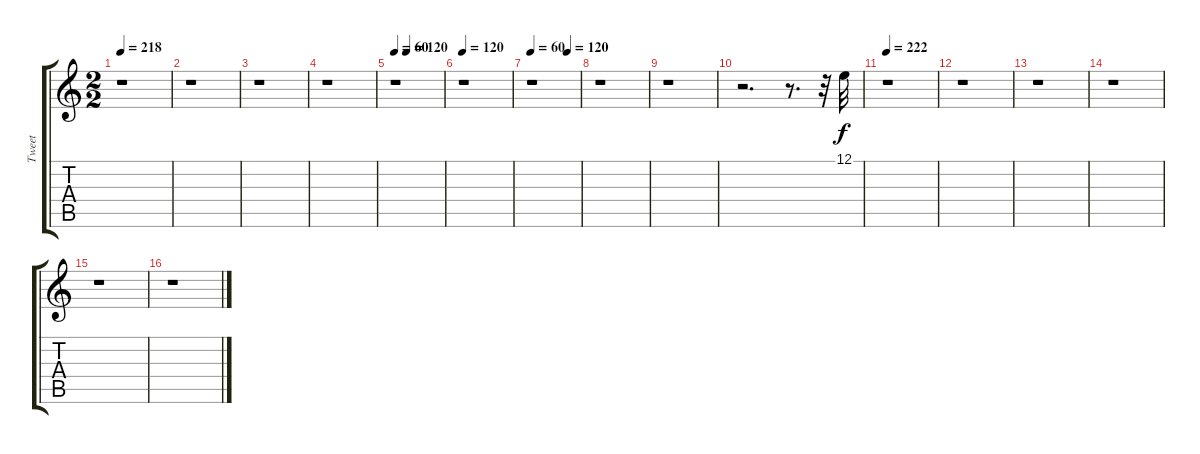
\track ("Tweet" "Tweet") {instrument acousticgrandpiano}
\staff {score tabs}
\tuning (E4 B3 G3 D3 A2 E2) {hide}
\ts (2 2)
\tempo 218
\clef g2
\ks c
r.1{dy f} |
r.1 |
r.1 |
r.1 |
\tempo 60
\tempo (120 0.25)
r.1 |
\tempo 120
r.1 |
\tempo 60
\tempo (120 0.75)
r.1 |
r.1 |
r.1 |
r.2{d} r.8{d} r.32 12.1.32 |
\tempo 222
r.1 |
r.1 |
r.1 |
r.1 |
r.1 |
r.1
